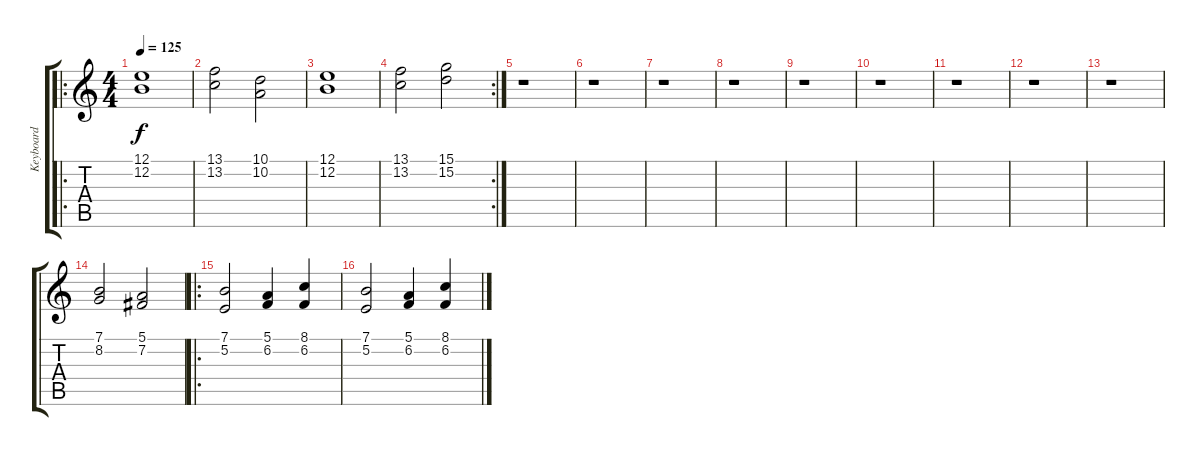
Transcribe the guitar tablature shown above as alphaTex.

\track ("Keyboard" "Keyboard") {instrument stringensemble2}
\staff {score tabs}
\tuning (E4 B3 G3 D3 A2 E2) {hide}
\ro
\ts (4 4)
\tempo 125
\clef g2
\ks c
(12.1 12.2).1{dy f} |
(13.1 13.2).2 (10.1 10.2).2 |
(12.1 12.2).1 |
\rc 2
(13.1 13.2).2 (15.1 15.2).2 |
r.1 |
r.1 |
r.1 |
r.1 |
r.1 |
r.1 |
r.1 |
r.1 |
r.1 |
(7.1 8.2).2{instrument stringensemble2} (5.1 7.2).2 |
\ro
(7.1 5.2).2 (5.1 6.2).4 (8.1 6.2).4 |
(7.1 5.2).2 (5.1 6.2).4 (8.1 6.2).4
